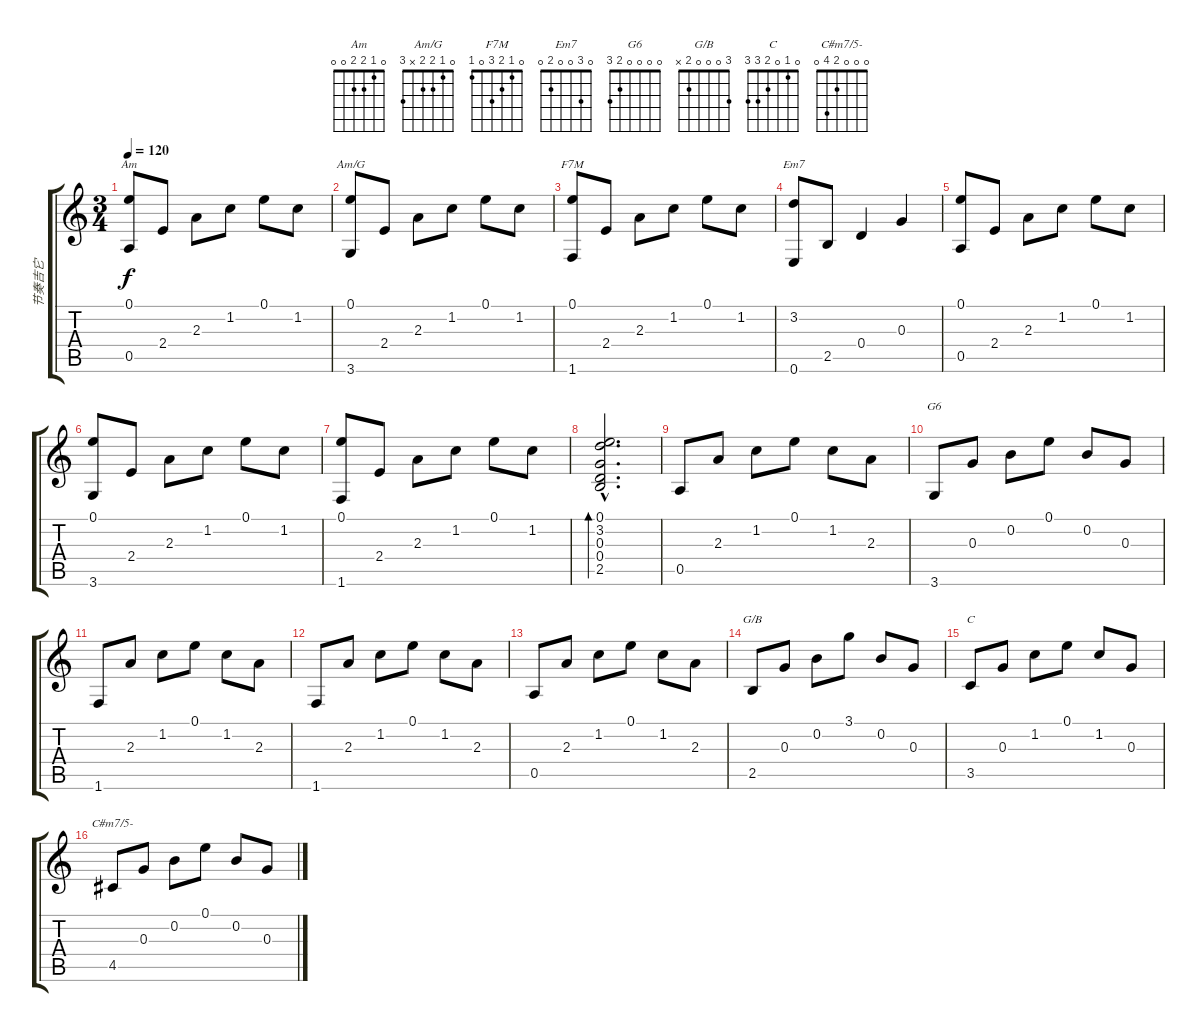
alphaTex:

\track ("节奏吉它" "节奏吉它") {instrument acousticguitarnylon}
\staff {score tabs}
\tuning (E4 B3 G3 D3 A2 E2) {hide}
\chord ("Am" 0 1 2 2 0 0)
\chord ("Am/G" 0 1 2 2 x 3)
\chord ("F7M" 0 1 2 3 0 1)
\chord ("Em7" 0 3 0 0 2 0)
\chord ("G6" 0 0 0 0 2 3)
\chord ("G/B" 3 0 0 0 2 x)
\chord ("C" 0 1 0 2 3 3)
\chord ("C#m7/5-" 0 0 0 2 4 0)
\ts (3 4)
\tempo 120
\clef g2
\ks c
(0.1 0.5).8{ch "Am" dy f instrument acousticguitarnylon} 2.4.8 2.3.8 1.2.8 0.1.8 1.2.8 |
(0.1 3.6).8{ch "Am/G"} 2.4.8 2.3.8 1.2.8 0.1.8 1.2.8 |
(0.1 1.6).8{ch "F7M"} 2.4.8 2.3.8 1.2.8 0.1.8 1.2.8 |
(3.2 0.6).8{ch "Em7"} 2.5.8 0.4.4 0.3.4 |
(0.1 0.5).8 2.4.8 2.3.8 1.2.8 0.1.8 1.2.8 |
(0.1 3.6).8 2.4.8 2.3.8 1.2.8 0.1.8 1.2.8 |
(0.1 1.6).8 2.4.8 2.3.8 1.2.8 0.1.8 1.2.8 |
(0.1{hac} 3.2{hac} 0.3{hac} 0.4{hac} 2.5{hac}).2{d bd 480} |
0.5.8 2.3.8 1.2.8 0.1.8 1.2.8 2.3.8 |
3.6.8{ch "G6"} 0.3.8 0.2.8 0.1.8 0.2.8 0.3.8 |
1.6.8 2.3.8 1.2.8 0.1.8 1.2.8 2.3.8 |
1.6.8 2.3.8 1.2.8 0.1.8 1.2.8 2.3.8 |
0.5.8 2.3.8 1.2.8 0.1.8 1.2.8 2.3.8 |
2.5.8{ch "G/B"} 0.3.8 0.2.8 3.1.8 0.2.8 0.3.8 |
3.5.8{ch "C"} 0.3.8 1.2.8 0.1.8 1.2.8 0.3.8 |
4.5.8{ch "C#m7/5-"} 0.3.8 0.2.8 0.1.8 0.2.8 0.3.8
